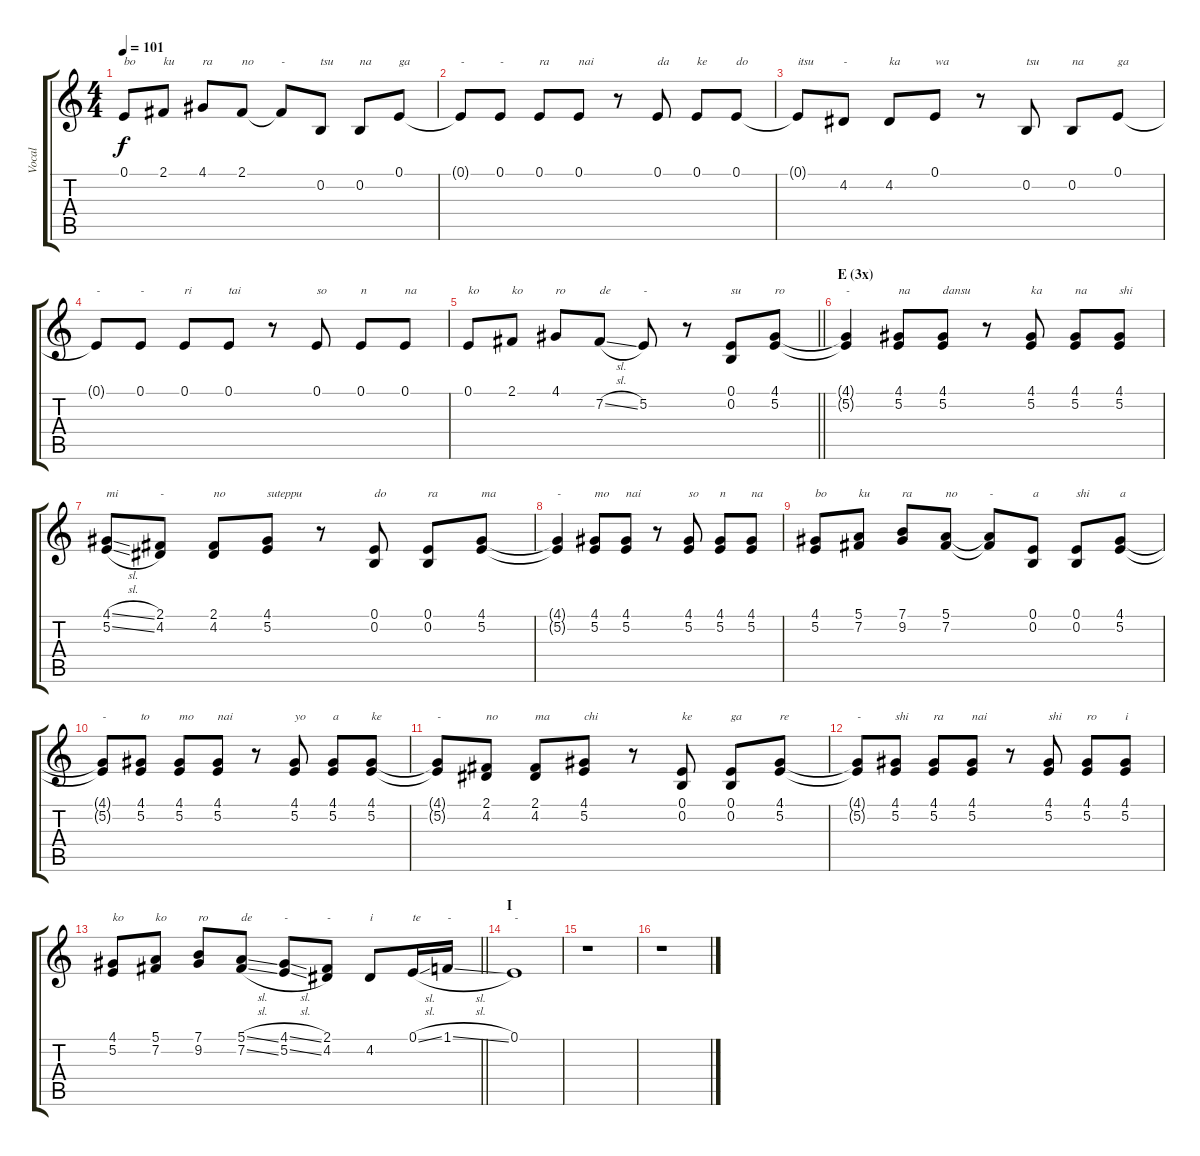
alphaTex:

\track ("Vocal" "Vocal") {instrument clarinet}
\staff {score tabs}
\tuning (E4 B3 G3 D3 A2 E2) {hide}
\ts (4 4)
\tempo 101
\clef g2
\ks c
0.1.8{txt "bo" dy f} 2.1.8{txt "ku"} 4.1.8{txt "ra"} 2.1.8{txt "no"} 2.1{t}.8{txt "-"} 0.2.8{txt "tsu"} 0.2.8{txt "na"} 0.1.8{txt "ga"} |
0.1{t}.8{txt "-"} 0.1.8{txt "-"} 0.1.8{txt "ra"} 0.1.8{txt "nai"} r.8 0.1.8{txt "da"} 0.1.8{txt "ke"} 0.1.8{txt "do"} |
0.1{t}.8{txt "itsu"} 4.2.8{txt "-"} 4.2.8{txt "ka"} 0.1.8{txt "wa"} r.8 0.2.8{txt "tsu"} 0.2.8{txt "na"} 0.1.8{txt "ga"} |
0.1{t}.8{txt "-"} 0.1.8{txt "-"} 0.1.8{txt "ri"} 0.1.8{txt "tai"} r.8 0.1.8{txt "so"} 0.1.8{txt "n"} 0.1.8{txt "na"} |
\barLineRight lightlight
0.1.8{txt "ko"} 2.1.8{txt "ko"} 4.1.8{txt "ro"} 7.2{sl}.8{txt "de"} 5.2.8{txt "-"} r.8 (0.1 0.2).8{txt "su"} (4.1 5.2).8{txt "ro"} |
\section ("" "E (3x)")
(4.1{t} 5.2{t}).4{txt "-"} (4.1 5.2).8{txt "na"} (4.1 5.2).8{txt "dansu"} r.8 (4.1 5.2).8{txt "ka"} (4.1 5.2).8{txt "na"} (4.1 5.2).8{txt "shi"} |
(4.1{sl} 5.2{sl}).8{txt "mi"} (2.1 4.2).8{txt "-"} (2.1 4.2).8{txt "no"} (4.1 5.2).8{txt "suteppu"} r.8 (0.1 0.2).8{txt "do"} (0.1 0.2).8{txt "ra"} (4.1 5.2).8{txt "ma"} |
(4.1{t} 5.2{t}).4{txt "-"} (4.1 5.2).8{txt "mo"} (4.1 5.2).8{txt "nai"} r.8 (4.1 5.2).8{txt "so"} (4.1 5.2).8{txt "n"} (4.1 5.2).8{txt "na"} |
(4.1 5.2).8{txt "bo"} (5.1 7.2).8{txt "ku"} (7.1 9.2).8{txt "ra"} (5.1 7.2).8{txt "no"} (5.1{t} 7.2{t}).8{txt "-"} (0.1 0.2).8{txt "a"} (0.1 0.2).8{txt "shi"} (4.1 5.2).8{txt "a"} |
(4.1{t} 5.2{t}).8{txt "-"} (4.1 5.2).8{txt "to"} (4.1 5.2).8{txt "mo"} (4.1 5.2).8{txt "nai"} r.8 (4.1 5.2).8{txt "yo"} (4.1 5.2).8{txt "a"} (4.1 5.2).8{txt "ke"} |
(4.1{t} 5.2{t}).8{txt "-"} (2.1 4.2).8{txt "no"} (2.1 4.2).8{txt "ma"} (4.1 5.2).8{txt "chi"} r.8 (0.1 0.2).8{txt "ke"} (0.1 0.2).8{txt "ga"} (4.1 5.2).8{txt "re"} |
(4.1{t} 5.2{t}).8{txt "-"} (4.1 5.2).8{txt "shi"} (4.1 5.2).8{txt "ra"} (4.1 5.2).8{txt "nai"} r.8 (4.1 5.2).8{txt "shi"} (4.1 5.2).8{txt "ro"} (4.1 5.2).8{txt "i"} |
\barLineRight lightlight
(4.1 5.2).8{txt "ko"} (5.1 7.2).8{txt "ko"} (7.1 9.2).8{txt "ro"} (5.1{sl} 7.2{sl}).8{txt "de"} (4.1{sl} 5.2{sl}).8{txt "-"} (2.1 4.2).8{txt "-"} 4.2.8{txt "i"} 0.1{sl}.16{txt "te"} 1.1{sl}.16{txt "-"} |
\section ("" "I")
0.1.1{txt "-"} |
r.1 |
r.1
